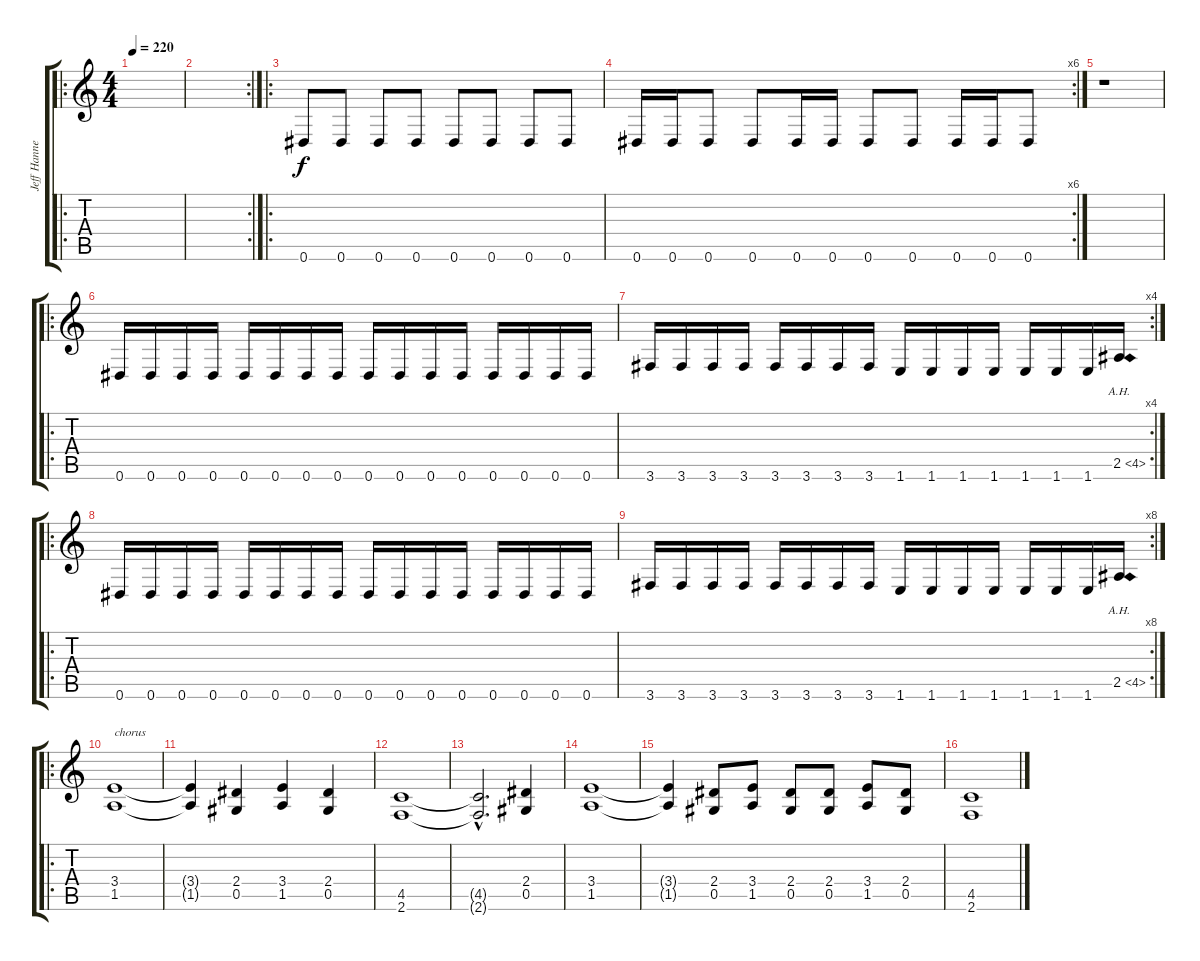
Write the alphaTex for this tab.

\track ("Jeff Hanneman" "Jeff Hanne") {instrument distortionguitar}
\staff {score tabs}
\tuning (Eb4 Bb3 Gb3 Db3 Ab2 Eb2) {hide}
\ro
\ts (4 4)
\tempo 220
\clef g2
\ks c
|
\rc 2
|
\ro
0.6.8 0.6.8 0.6.8 0.6.8 0.6.8 0.6.8 0.6.8 0.6.8 |
\rc 6
0.6.16 0.6.16 0.6.8 0.6.8 0.6.16 0.6.16 0.6.8 0.6.8 0.6.16 0.6.16 0.6.8 |
r.1 |
\ro
0.6.16 0.6.16 0.6.16 0.6.16 0.6.16 0.6.16 0.6.16 0.6.16 0.6.16 0.6.16 0.6.16 0.6.16 0.6.16 0.6.16 0.6.16 0.6.16 |
\rc 4
3.6.16 3.6.16 3.6.16 3.6.16 3.6.16 3.6.16 3.6.16 3.6.16 1.6.16 1.6.16 1.6.16 1.6.16 1.6.16 1.6.16 1.6.16 2.5{ah 2}.16 |
\ro
0.6.16 0.6.16 0.6.16 0.6.16 0.6.16 0.6.16 0.6.16 0.6.16 0.6.16 0.6.16 0.6.16 0.6.16 0.6.16 0.6.16 0.6.16 0.6.16 |
\rc 8
3.6.16 3.6.16 3.6.16 3.6.16 3.6.16 3.6.16 3.6.16 3.6.16 1.6.16 1.6.16 1.6.16 1.6.16 1.6.16 1.6.16 1.6.16 2.5{ah 2}.16 |
\ro
(3.4 1.5).1{txt "chorus"} |
(3.4{t} 1.5{t}).4 (2.4 0.5).4 (3.4 1.5).4 (2.4 0.5).4 |
(4.5 2.6).1 |
(4.5{hac t} 2.6{hac t}).2{d} (2.4 0.5).4 |
(3.4 1.5).1 |
(3.4{t} 1.5{t}).4 (2.4 0.5).8 (3.4 1.5).8 (2.4 0.5).8 (2.4 0.5).8 (3.4 1.5).8 (2.4 0.5).8 |
(4.5 2.6).1
